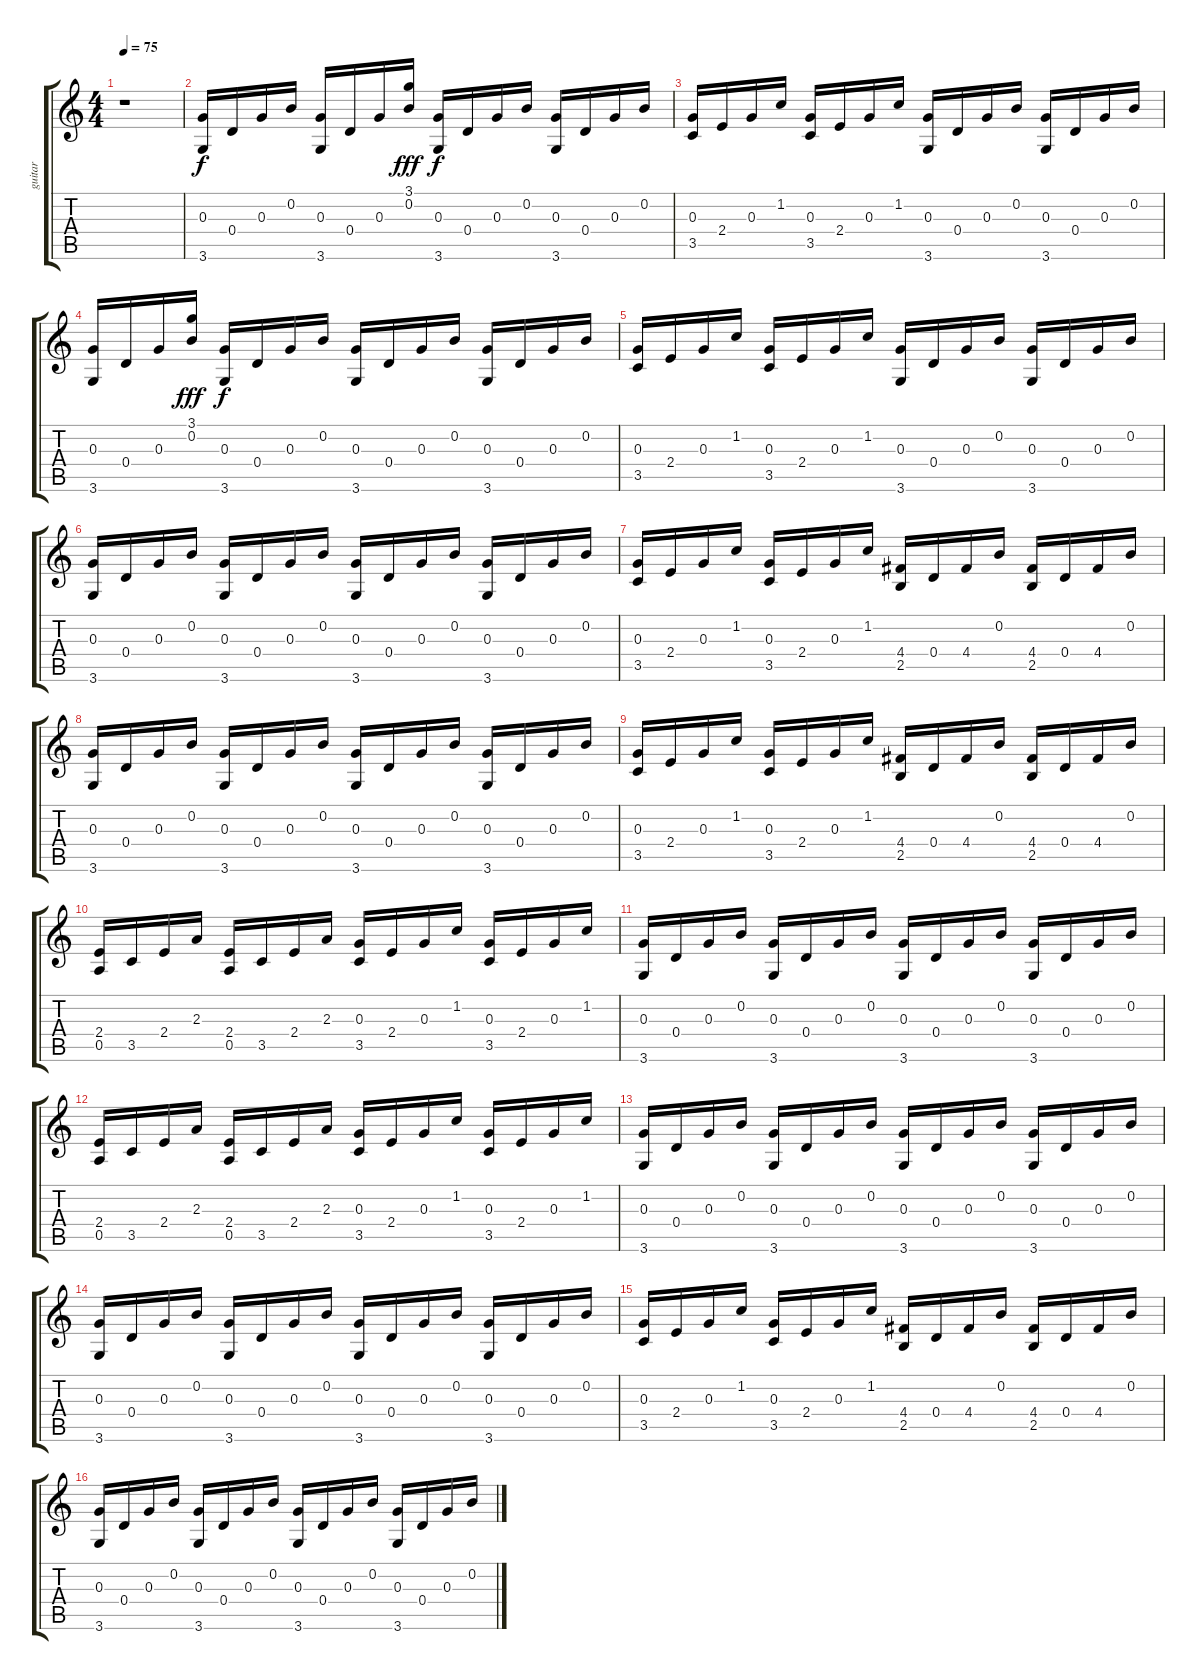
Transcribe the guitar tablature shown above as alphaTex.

\track ("guitar" "guitar") {instrument acousticguitarnylon}
\staff {score tabs}
\tuning (E4 B3 G3 D3 A2 E2) {hide}
\ts (4 4)
\tempo 75
\clef g2
\ks c
r.1{dy f instrument acousticguitarnylon} |
(0.3 3.6).16 0.4.16 0.3.16 0.2.16 (0.3 3.6).16 0.4.16 0.3.16 (3.1 0.2).16{dy fff} (0.3 3.6).16{dy f} 0.4.16 0.3.16 0.2.16 (0.3 3.6).16 0.4.16 0.3.16 0.2.16 |
(0.3 3.5).16 2.4.16 0.3.16 1.2.16 (0.3 3.5).16 2.4.16 0.3.16 1.2.16 (0.3 3.6).16 0.4.16 0.3.16 0.2.16 (0.3 3.6).16 0.4.16 0.3.16 0.2.16 |
(0.3 3.6).16 0.4.16 0.3.16 (3.1 0.2).16{dy fff} (0.3 3.6).16{dy f} 0.4.16 0.3.16 0.2.16 (0.3 3.6).16 0.4.16 0.3.16 0.2.16 (0.3 3.6).16 0.4.16 0.3.16 0.2.16 |
(0.3 3.5).16 2.4.16 0.3.16 1.2.16 (0.3 3.5).16 2.4.16 0.3.16 1.2.16 (0.3 3.6).16 0.4.16 0.3.16 0.2.16 (0.3 3.6).16 0.4.16 0.3.16 0.2.16 |
(0.3 3.6).16 0.4.16 0.3.16 0.2.16 (0.3 3.6).16 0.4.16 0.3.16 0.2.16 (0.3 3.6).16 0.4.16 0.3.16 0.2.16 (0.3 3.6).16 0.4.16 0.3.16 0.2.16 |
(0.3 3.5).16 2.4.16 0.3.16 1.2.16 (0.3 3.5).16 2.4.16 0.3.16 1.2.16 (4.4 2.5).16 0.4.16 4.4.16 0.2.16 (4.4 2.5).16 0.4.16 4.4.16 0.2.16 |
(0.3 3.6).16 0.4.16 0.3.16 0.2.16 (0.3 3.6).16 0.4.16 0.3.16 0.2.16 (0.3 3.6).16 0.4.16 0.3.16 0.2.16 (0.3 3.6).16 0.4.16 0.3.16 0.2.16 |
(0.3 3.5).16 2.4.16 0.3.16 1.2.16 (0.3 3.5).16 2.4.16 0.3.16 1.2.16 (4.4 2.5).16 0.4.16 4.4.16 0.2.16 (4.4 2.5).16 0.4.16 4.4.16 0.2.16 |
(2.4 0.5).16 3.5.16 2.4.16 2.3.16 (2.4 0.5).16 3.5.16 2.4.16 2.3.16 (0.3 3.5).16 2.4.16 0.3.16 1.2.16 (0.3 3.5).16 2.4.16 0.3.16 1.2.16 |
(0.3 3.6).16 0.4.16 0.3.16 0.2.16 (0.3 3.6).16 0.4.16 0.3.16 0.2.16 (0.3 3.6).16 0.4.16 0.3.16 0.2.16 (0.3 3.6).16 0.4.16 0.3.16 0.2.16 |
(2.4 0.5).16 3.5.16 2.4.16 2.3.16 (2.4 0.5).16 3.5.16 2.4.16 2.3.16 (0.3 3.5).16 2.4.16 0.3.16 1.2.16 (0.3 3.5).16 2.4.16 0.3.16 1.2.16 |
(0.3 3.6).16 0.4.16 0.3.16 0.2.16 (0.3 3.6).16 0.4.16 0.3.16 0.2.16 (0.3 3.6).16 0.4.16 0.3.16 0.2.16 (0.3 3.6).16 0.4.16 0.3.16 0.2.16 |
(0.3 3.6).16 0.4.16 0.3.16 0.2.16 (0.3 3.6).16 0.4.16 0.3.16 0.2.16 (0.3 3.6).16 0.4.16 0.3.16 0.2.16 (0.3 3.6).16 0.4.16 0.3.16 0.2.16 |
(0.3 3.5).16 2.4.16 0.3.16 1.2.16 (0.3 3.5).16 2.4.16 0.3.16 1.2.16 (4.4 2.5).16 0.4.16 4.4.16 0.2.16 (4.4 2.5).16 0.4.16 4.4.16 0.2.16 |
(0.3 3.6).16 0.4.16 0.3.16 0.2.16 (0.3 3.6).16 0.4.16 0.3.16 0.2.16 (0.3 3.6).16 0.4.16 0.3.16 0.2.16 (0.3 3.6).16 0.4.16 0.3.16 0.2.16
